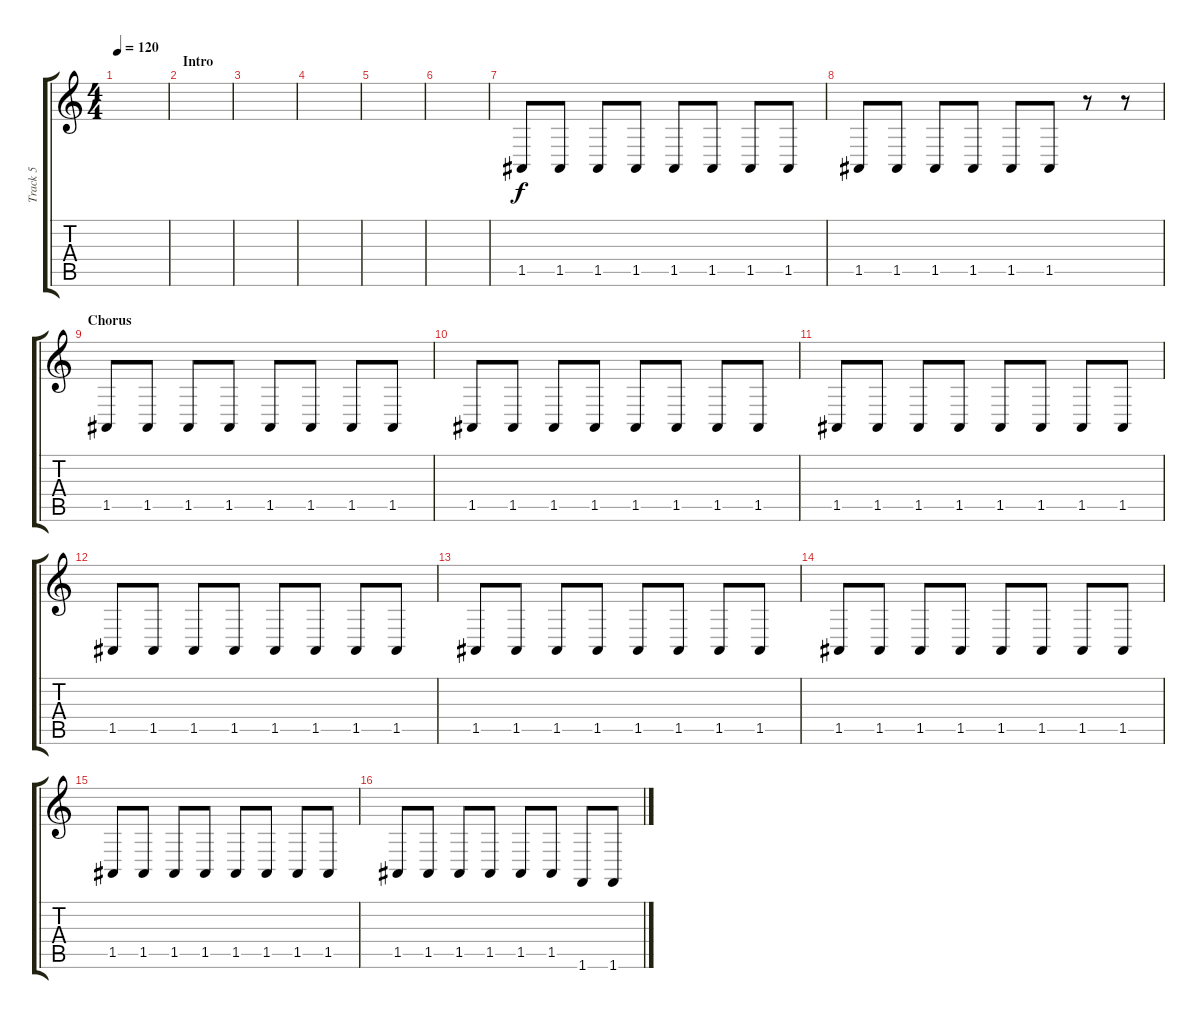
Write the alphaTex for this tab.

\track ("Track 5" "Track 5") {instrument drawbarorgan}
\staff {score tabs}
\tuning (E4 B3 G3 D3 A2 E2) {hide}
\ts (4 4)
\tempo 120
\clef g2
\ks c
|
\section ("" "Intro")
|
|
|
|
|
1.5.8 1.5.8 1.5.8 1.5.8 1.5.8 1.5.8 1.5.8 1.5.8 |
1.5.8 1.5.8 1.5.8 1.5.8 1.5.8 1.5.8 r.8 r.8 |
\section ("" "Chorus")
1.5.8 1.5.8 1.5.8 1.5.8 1.5.8 1.5.8 1.5.8 1.5.8 |
1.5.8 1.5.8 1.5.8 1.5.8 1.5.8 1.5.8 1.5.8 1.5.8 |
1.5.8 1.5.8 1.5.8 1.5.8 1.5.8 1.5.8 1.5.8 1.5.8 |
1.5.8 1.5.8 1.5.8 1.5.8 1.5.8 1.5.8 1.5.8 1.5.8 |
1.5.8 1.5.8 1.5.8 1.5.8 1.5.8 1.5.8 1.5.8 1.5.8 |
1.5.8 1.5.8 1.5.8 1.5.8 1.5.8 1.5.8 1.5.8 1.5.8 |
1.5.8 1.5.8 1.5.8 1.5.8 1.5.8 1.5.8 1.5.8 1.5.8 |
1.5.8 1.5.8 1.5.8 1.5.8 1.5.8 1.5.8 1.6.8 1.6.8
